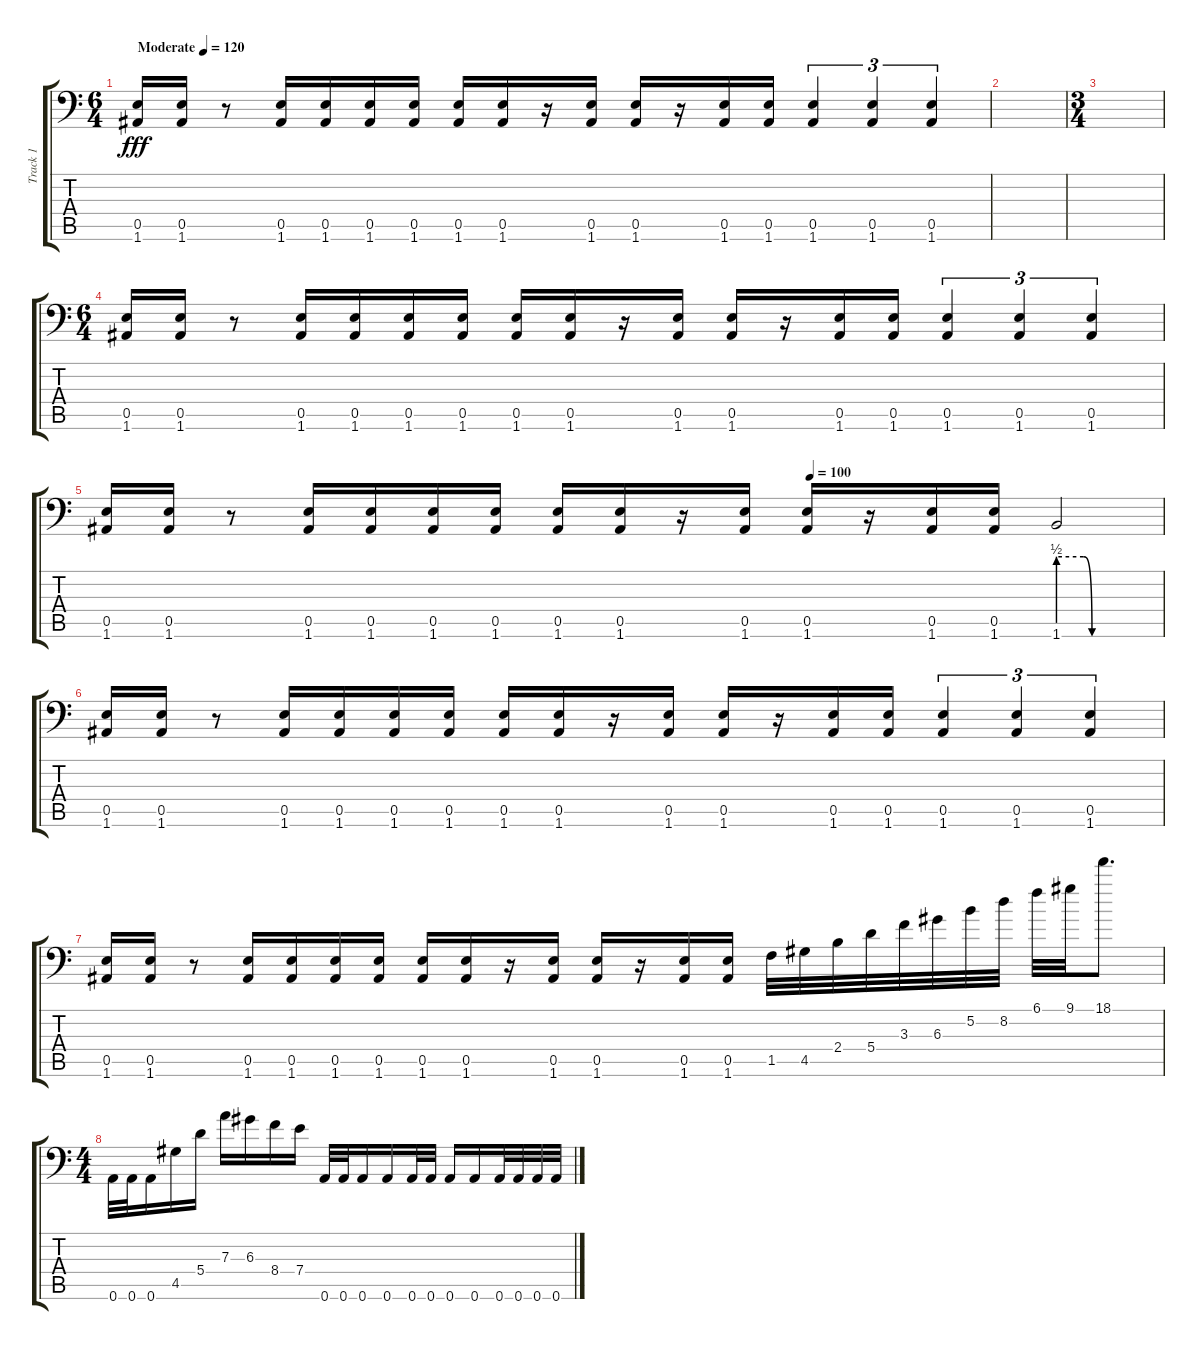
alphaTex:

\track ("Track 1" "Track 1") {instrument distortionguitar}
\staff {score tabs}
\tuning (B3 Gb3 D3 A2 E2 A1) {hide}
\ts (6 4)
\tempo (120 "Moderate")
\clef f4
\ks c
(0.5 1.6).16{dy fff balance 0 instrument distortionguitar} (0.5 1.6).16 r.8 (0.5 1.6).16 (0.5 1.6).16 (0.5 1.6).16 (0.5 1.6).16 (0.5 1.6).16 (0.5 1.6).16 r.16 (0.5 1.6).16 (0.5 1.6).16 r.16 (0.5 1.6).16 (0.5 1.6).16 (0.5 1.6).4{tu (3 2)} (0.5 1.6).4{tu (3 2)} (0.5 1.6).4{tu (3 2)} |
|
\ts (3 4)
|
\ts (6 4)
(0.5 1.6).16 (0.5 1.6).16 r.8 (0.5 1.6).16 (0.5 1.6).16 (0.5 1.6).16 (0.5 1.6).16 (0.5 1.6).16 (0.5 1.6).16 r.16 (0.5 1.6).16 (0.5 1.6).16 r.16 (0.5 1.6).16 (0.5 1.6).16 (0.5 1.6).4{tu (3 2)} (0.5 1.6).4{tu (3 2)} (0.5 1.6).4{tu (3 2)} |
\tempo (100 0.6666666666666666)
(0.5 1.6).16 (0.5 1.6).16 r.8 (0.5 1.6).16 (0.5 1.6).16 (0.5 1.6).16 (0.5 1.6).16 (0.5 1.6).16 (0.5 1.6).16 r.16 (0.5 1.6).16 (0.5 1.6).16 r.16 (0.5 1.6).16 (0.5 1.6).16 1.6{be (custom 0 2 15 2 20 0 30 0 60 0)}.2 |
(0.5 1.6).16 (0.5 1.6).16 r.8 (0.5 1.6).16 (0.5 1.6).16 (0.5 1.6).16 (0.5 1.6).16 (0.5 1.6).16 (0.5 1.6).16 r.16 (0.5 1.6).16 (0.5 1.6).16 r.16 (0.5 1.6).16 (0.5 1.6).16 (0.5 1.6).4{tu (3 2)} (0.5 1.6).4{tu (3 2)} (0.5 1.6).4{tu (3 2)} |
(0.5 1.6).16 (0.5 1.6).16 r.8 (0.5 1.6).16 (0.5 1.6).16 (0.5 1.6).16 (0.5 1.6).16 (0.5 1.6).16 (0.5 1.6).16 r.16 (0.5 1.6).16 (0.5 1.6).16 r.16 (0.5 1.6).16 (0.5 1.6).16 1.5.32 4.5.32 2.4.32 5.4.32 3.3.32 6.3.32 5.2.32 8.2.32 6.1.32 9.1.32 18.1.8{d} |
\ts (4 4)
0.6.32 0.6.32 0.6.16 4.5.16 5.4.16 7.3.16 6.3.16 8.4.16 7.4.16 0.6.32 0.6.32 0.6.16 0.6.16 0.6.32 0.6.32 0.6.16 0.6.16 0.6.32 0.6.32 0.6.32 0.6.32
